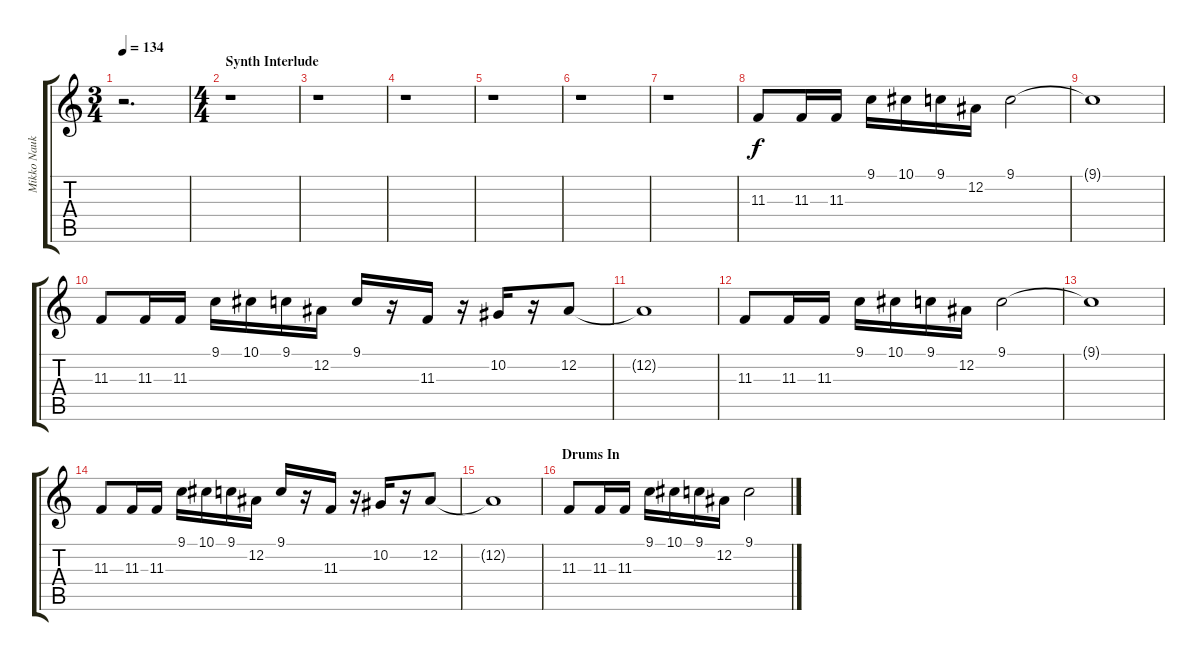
\track ("Mikko Naukkarinen - Keyboards I" "Mikko Nauk") {instrument lead2sawtooth}
\staff {score tabs}
\tuning (Eb4 Bb3 Gb3 Db3 Ab2 Eb2) {hide}
\ts (3 4)
\tempo 134
\clef g2
\ks c
r.2{d dy f} |
\ts (4 4)
\section ("" "Synth Interlude")
r.1 |
r.1 |
r.1 |
r.1 |
r.1 |
r.1 |
11.3.8{volume 9 instrument lead2sawtooth} 11.3.16 11.3.16 9.1.16 10.1.16 9.1.16 12.2.16 9.1.2 |
9.1{t}.1 |
11.3.8 11.3.16 11.3.16 9.1.16 10.1.16 9.1.16 12.2.16 9.1.16 r.16 11.3.16 r.16 10.2.16 r.16 12.2.8 |
12.2{t}.1 |
11.3.8 11.3.16 11.3.16 9.1.16 10.1.16 9.1.16 12.2.16 9.1.2 |
9.1{t}.1 |
11.3.8 11.3.16 11.3.16 9.1.16 10.1.16 9.1.16 12.2.16 9.1.16 r.16 11.3.16 r.16 10.2.16 r.16 12.2.8 |
12.2{t}.1 |
\section ("" "Drums In")
11.3.8{volume 9} 11.3.16 11.3.16 9.1.16 10.1.16 9.1.16 12.2.16 9.1.2
